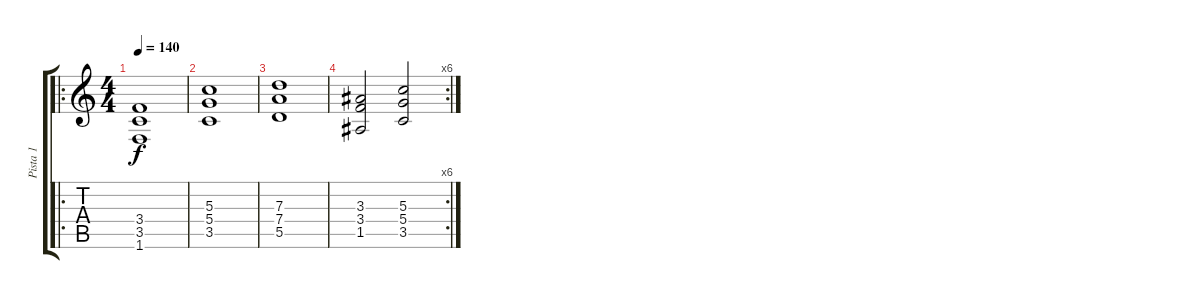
\track ("Pista 1" "Pista 1") {instrument overdrivenguitar}
\staff {score tabs}
\tuning (E4 B3 G3 D3 A2 E2) {hide}
\ro
\ts (4 4)
\tempo 140
\clef g2
\ks c
(3.4 3.5 1.6).1{dy f} |
(5.3 5.4 3.5).1 |
(7.3 7.4 5.5).1 |
\rc 6
(3.3 3.4 1.5).2 (5.3 5.4 3.5).2
